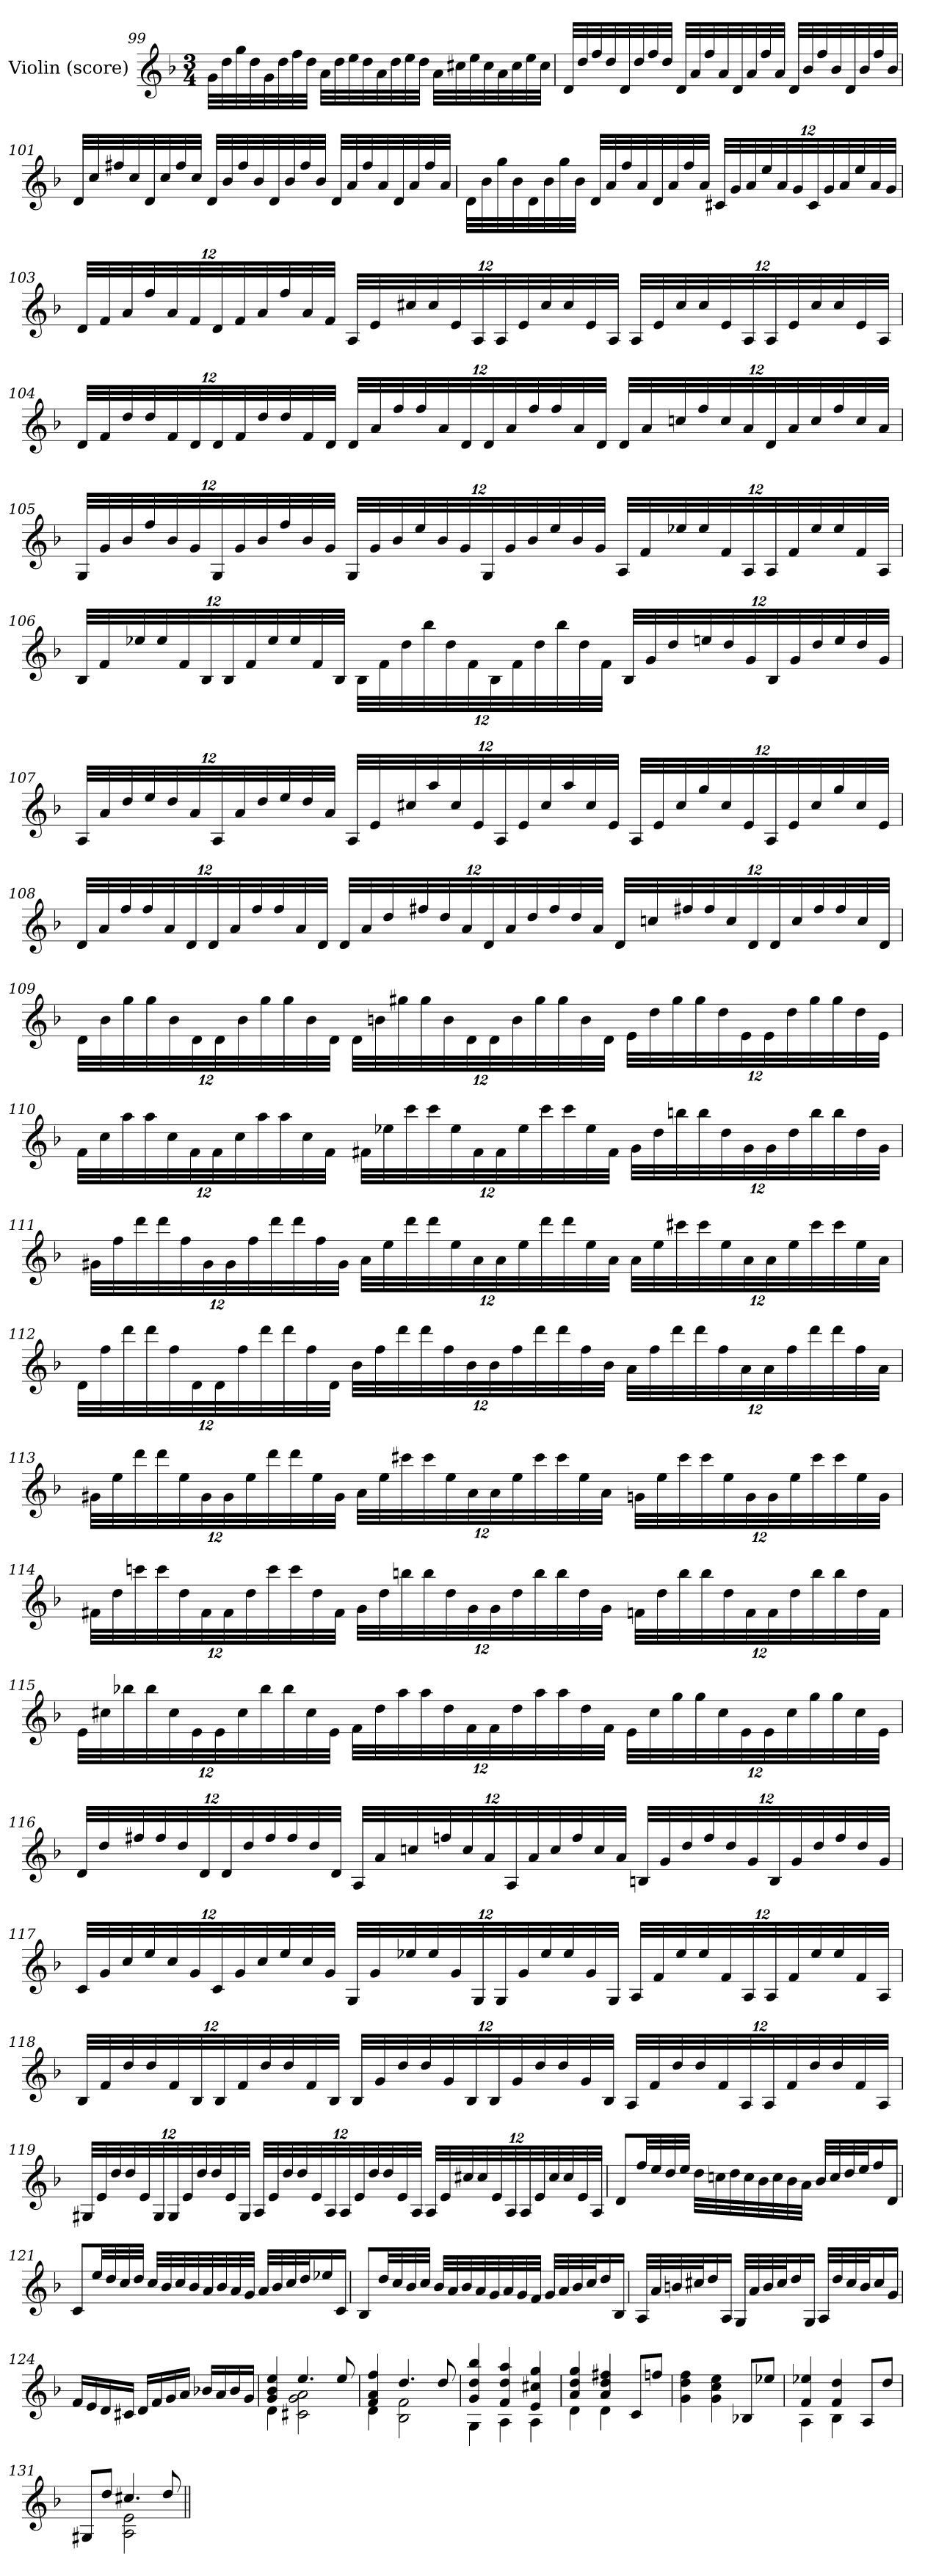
**kern
*part1
*staff1
*I"Violin (score)
*I'Vln
*clefG2
*k[b-]
*M3/4
=99
32g\LLL
32dd\
32gg\
32dd\
32g\
32dd\
32ff\
32dd\JJJ
32a\LLL
32dd\
32ee\
32dd\
32a\
32dd\
32ee\
32dd\JJJ
32a\LLL
32cc#X\
32ee\
32cc#\
32a\
32cc#\
32ee\
32cc#\JJJ
=100
32d/LLL
32dd/
32ff/
32dd/
32d/
32dd/
32ff/
32dd/JJJ
32d/LLL
32a/
32ff/
32a/
32d/
32a/
32ff/
32a/JJJ
32d/LLL
32b-/
32ff/
32b-/
32d/
32b-/
32ff/
32b-/JJJ
=101
32d/LLL
32cc/
32ff#X/
32cc/
32d/
32cc/
32ff#/
32cc/JJJ
32d/LLL
32b-/
32ff#/
32b-/
32d/
32b-/
32ff#/
32b-/JJJ
32d/LLL
32a/
32ff#/
32a/
32d/
32a/
32ff#/
32a/JJJ
=102
32d\LLL
32b-\
32gg\
32b-\
32d\
32b-\
32gg\
32b-\JJJ
32d/LLL
32a/
32ff/
32a/
32d/
32a/
32ff/
32a/JJJ
*Xbrackettup
48c#X/LLL
48g/
48a/
48ee/
48a/
48g/
48c#/
48g/
48a/
48ee/
48a/
48g/JJJ
=103
48d/LLL
48f/
48a/
48ff/
48a/
48f/
48d/
48f/
48a/
48ff/
48a/
48f/JJJ
48A/LLL
48e/
48cc#X/
48cc#/
48e/
48A/
48A/
48e/
48cc#/
48cc#/
48e/
48A/JJJ
48A/LLL
48e/
48cc#/
48cc#/
48e/
48A/
48A/
48e/
48cc#/
48cc#/
48e/
48A/JJJ
=104
48d/LLL
48f/
48dd/
48dd/
48f/
48d/
48d/
48f/
48dd/
48dd/
48f/
48d/JJJ
48d/LLL
48a/
48ff/
48ff/
48a/
48d/
48d/
48a/
48ff/
48ff/
48a/
48d/JJJ
48d/LLL
48a/
48ccn/
48ff/
48cc/
48a/
48d/
48a/
48cc/
48ff/
48cc/
48a/JJJ
=105
48G/LLL
48g/
48b-/
48ff/
48b-/
48g/
48G/
48g/
48b-/
48ff/
48b-/
48g/JJJ
48G/LLL
48g/
48b-/
48ee/
48b-/
48g/
48G/
48g/
48b-/
48ee/
48b-/
48g/JJJ
48A/LLL
48f/
48ee-X/
48ee-/
48f/
48A/
48A/
48f/
48ee-/
48ee-/
48f/
48A/JJJ
=106
48B-/LLL
48f/
48ee-X/
48ee-/
48f/
48B-/
48B-/
48f/
48ee-/
48ee-/
48f/
48B-/JJJ
48B-\LLL
48f\
48dd\
48bb-\
48dd\
48f\
48B-\
48f\
48dd\
48bb-\
48dd\
48f\JJJ
48B-/LLL
48g/
48dd/
48een/
48dd/
48g/
48B-/
48g/
48dd/
48ee/
48dd/
48g/JJJ
=107
48A/LLL
48a/
48dd/
48ee/
48dd/
48a/
48A/
48a/
48dd/
48ee/
48dd/
48a/JJJ
48A/LLL
48e/
48cc#X/
48aa/
48cc#/
48e/
48A/
48e/
48cc#/
48aa/
48cc#/
48e/JJJ
48A/LLL
48e/
48cc#/
48gg/
48cc#/
48e/
48A/
48e/
48cc#/
48gg/
48cc#/
48e/JJJ
=108
48d/LLL
48a/
48ff/
48ff/
48a/
48d/
48d/
48a/
48ff/
48ff/
48a/
48d/JJJ
48d/LLL
48a/
48dd/
48ff#X/
48dd/
48a/
48d/
48a/
48dd/
48ff#/
48dd/
48a/JJJ
48d/LLL
48ccn/
48ff#X/
48ff#/
48cc/
48d/
48d/
48cc/
48ff#/
48ff#/
48cc/
48d/JJJ
=109
48d\LLL
48b-\
48gg\
48gg\
48b-\
48d\
48d\
48b-\
48gg\
48gg\
48b-\
48d\JJJ
48d\LLL
48bn\
48gg#X\
48gg#\
48b\
48d\
48d\
48b\
48gg#\
48gg#\
48b\
48d\JJJ
48e\LLL
48dd\
48gg#\
48gg#\
48dd\
48e\
48e\
48dd\
48gg#\
48gg#\
48dd\
48e\JJJ
=110
48f\LLL
48cc\
48aa\
48aa\
48cc\
48f\
48f\
48cc\
48aa\
48aa\
48cc\
48f\JJJ
48f#X\LLL
48ee-X\
48ccc\
48ccc\
48ee-\
48f#\
48f#\
48ee-\
48ccc\
48ccc\
48ee-\
48f#\JJJ
48g\LLL
48dd\
48bbn\
48bb\
48dd\
48g\
48g\
48dd\
48bb\
48bb\
48dd\
48g\JJJ
=111
48g#X\LLL
48ff\
48ddd\
48ddd\
48ff\
48g#\
48g#\
48ff\
48ddd\
48ddd\
48ff\
48g#\JJJ
48a\LLL
48ee\
48ddd\
48ddd\
48ee\
48a\
48a\
48ee\
48ddd\
48ddd\
48ee\
48a\JJJ
48a\LLL
48ee\
48ccc#X\
48ccc#\
48ee\
48a\
48a\
48ee\
48ccc#\
48ccc#\
48ee\
48a\JJJ
=112
48d\LLL
48ff\
48ddd\
48ddd\
48ff\
48d\
48d\
48ff\
48ddd\
48ddd\
48ff\
48d\JJJ
48b-\LLL
48ff\
48ddd\
48ddd\
48ff\
48b-\
48b-\
48ff\
48ddd\
48ddd\
48ff\
48b-\JJJ
48a\LLL
48ff\
48ddd\
48ddd\
48ff\
48a\
48a\
48ff\
48ddd\
48ddd\
48ff\
48a\JJJ
=113
48g#X\LLL
48ee\
48ddd\
48ddd\
48ee\
48g#\
48g#\
48ee\
48ddd\
48ddd\
48ee\
48g#\JJJ
48a\LLL
48ee\
48ccc#X\
48ccc#\
48ee\
48a\
48a\
48ee\
48ccc#\
48ccc#\
48ee\
48a\JJJ
48gn\LLL
48ee\
48ccc#\
48ccc#\
48ee\
48g\
48g\
48ee\
48ccc#\
48ccc#\
48ee\
48g\JJJ
=114
48f#X\LLL
48dd\
48cccn\
48ccc\
48dd\
48f#\
48f#\
48dd\
48ccc\
48ccc\
48dd\
48f#\JJJ
48g\LLL
48dd\
48bbn\
48bb\
48dd\
48g\
48g\
48dd\
48bb\
48bb\
48dd\
48g\JJJ
48fn\LLL
48dd\
48bb\
48bb\
48dd\
48f\
48f\
48dd\
48bb\
48bb\
48dd\
48f\JJJ
=115
48e\LLL
48cc#X\
48bb-X\
48bb-\
48cc#\
48e\
48e\
48cc#\
48bb-\
48bb-\
48cc#\
48e\JJJ
48f\LLL
48dd\
48aa\
48aa\
48dd\
48f\
48f\
48dd\
48aa\
48aa\
48dd\
48f\JJJ
48e\LLL
48cc#\
48gg\
48gg\
48cc#\
48e\
48e\
48cc#\
48gg\
48gg\
48cc#\
48e\JJJ
=116
48d/LLL
48dd/
48ff#X/
48ff#/
48dd/
48d/
48d/
48dd/
48ff#/
48ff#/
48dd/
48d/JJJ
48A/LLL
48a/
48ccn/
48ffn/
48cc/
48a/
48A/
48a/
48cc/
48ff/
48cc/
48a/JJJ
48Bn/LLL
48g/
48dd/
48ff/
48dd/
48g/
48B/
48g/
48dd/
48ff/
48dd/
48g/JJJ
=117
48c/LLL
48g/
48cc/
48ee/
48cc/
48g/
48c/
48g/
48cc/
48ee/
48cc/
48g/JJJ
48G/LLL
48g/
48ee-X/
48ee-/
48g/
48G/
48G/
48g/
48ee-/
48ee-/
48g/
48G/JJJ
48A/LLL
48f/
48ee-/
48ee-/
48f/
48A/
48A/
48f/
48ee-/
48ee-/
48f/
48A/JJJ
=118
48B-/LLL
48f/
48dd/
48dd/
48f/
48B-/
48B-/
48f/
48dd/
48dd/
48f/
48B-/JJJ
48B-/LLL
48g/
48dd/
48dd/
48g/
48B-/
48B-/
48g/
48dd/
48dd/
48g/
48B-/JJJ
48A/LLL
48f/
48dd/
48dd/
48f/
48A/
48A/
48f/
48dd/
48dd/
48f/
48A/JJJ
=119
48G#X/LLL
48e/
48dd/
48dd/
48e/
48G#/
48G#/
48e/
48dd/
48dd/
48e/
48G#/JJJ
48A/LLL
48e/
48dd/
48dd/
48e/
48A/
48A/
48e/
48dd/
48dd/
48e/
48A/JJJ
48A/LLL
48e/
48cc#X/
48cc#/
48e/
48A/
48A/
48e/
48cc#/
48cc#/
48e/
48A/JJJ
=120
8d/L
32ff/LL
32ee/
32dd/
32ee/JJJ
32dd\LLL
32ccn\
32dd\
32cc\
32b-\
32cc\
32b-\
32a\JJJ
32b-/LLL
32cc/
32dd/
32ee/J
16ff/
16d/JJ
=121
8c/L
32ee/LL
32dd/
32cc/
32dd/JJJ
32cc/LLL
32b-/
32cc/
32b-/
32a/
32b-/
32a/
32g/JJJ
32a/LLL
32b-/
32cc/
32dd/J
16ee-X/
16c/JJ
=122
8B-/L
32dd/LL
32cc/
32b-/
32cc/JJJ
32b-/LLL
32a/
32b-/
32a/
32g/
32a/
32g/
32f/JJJ
32g/LLL
32a/
32b-/
32cc/J
16dd/
16B-/JJ
=123
32A/LLL
32a/
32bn/
32cc#X/J
16dd/
16A/JJ
32G/LLL
32a/
32b/
32cc#/J
16dd/
16G/JJ
32A/LLL
32dd/
32cc#/
32b/J
16cc#/
16g/JJ
=124
16f/LL
16e/
16d/
16c#X/JJ
16d/LL
16f/
16g/
16a/JJ
16b-X/LL
16a/
16b-/
16g/JJ
=125
*^
4g/ 4b-/ 4ee/	4d\
4.ee/	2c#X\ 2g\ 2a\
8ee/	.
=126	=126
4f/ 4a/ 4ff/	4d\
4.dd/	2B-\ 2f\
8dd/	.
=127	=127
4g/ 4dd/ 4bb-/	4G\
4f/ 4dd/ 4aa/	4A\
4e/ 4cc#X/ 4gg/	4A\
=128	=128
4a/ 4dd/ 4gg/	4d\
4a/ 4dd/ 4ff#X/	4d\
8c/L	4ryy
8ffn/J	.
*v	*v
=129
4g\ 4dd\ 4ff\
4g\ 4cc\ 4ee\
8B-X/L
8ee-X/J
=130
*^
4f/ 4ee-X/	4A\
4f/ 4dd/	4B-\
8A/L	4ryy
8dd/J	.
=131	=131
8G#X/L	4ryy
8dd/J	.
4.cc#X/	2A\ 2e\
8dd/	.
*v	*v
=||
*-
